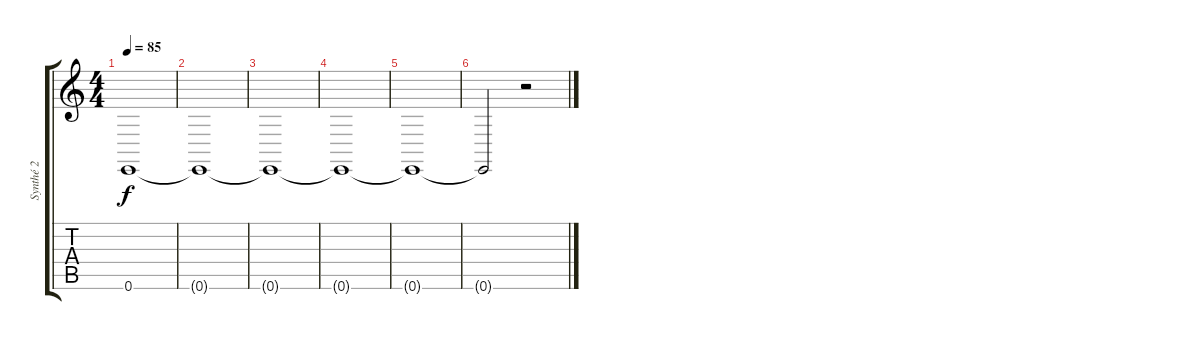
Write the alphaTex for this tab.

\track ("Synthé 2" "Synthé 2") {instrument pad2warm}
\staff {score tabs}
\tuning (E4 B3 G3 D3 A2 E2) {hide}
\ts (4 4)
\tempo 85
\clef g2
\ks c
0.6{t}.1{dy f} |
0.6{t}.1 |
0.6{t}.1 |
0.6{t}.1 |
0.6{t}.1 |
0.6{t}.2 r.2
